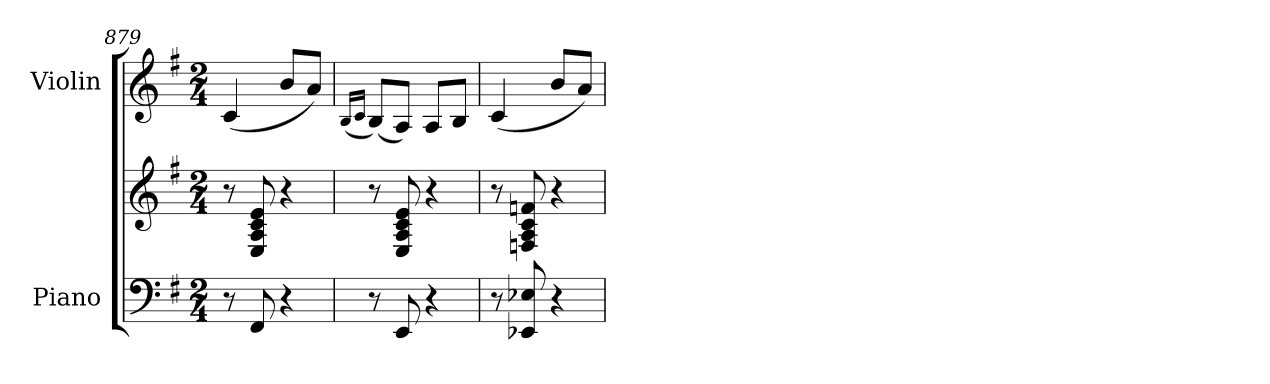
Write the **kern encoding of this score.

**kern	**kern	**kern
*part2	*part2	*part1
*staff3	*staff2	*staff1
*I"Piano	*	*I"Violin
*I'Pno.	*	*I'Vln.
*clefF4	*clefG2	*clefG2
*k[f#]	*k[f#]	*k[f#]
*M2/4	*M2/4	*M2/4
=879	=879	=879
8r	8r	(4c/
8FF#/	8E/ 8A/ 8c/ 8e/	.
4r	4r	8b/L
.	.	8a/J)
=880	=880	=880
.	.	(16qB/LL
.	.	16qc/JJ
8r	8r	(8B/L)
8EE/	8E/ 8A/ 8c/ 8e/	8A/J)
4r	4r	8A/L
.	.	8B/J
!!LO:LB:g=z
=881	=881	=881
8r	8r	(4c/
8EE-X/ 8E-X/	8Fn/ 8A/ 8c/ 8fn/	.
4r	4r	8b/L
.	.	8a/J)
=	=	=
*-	*-	*-
